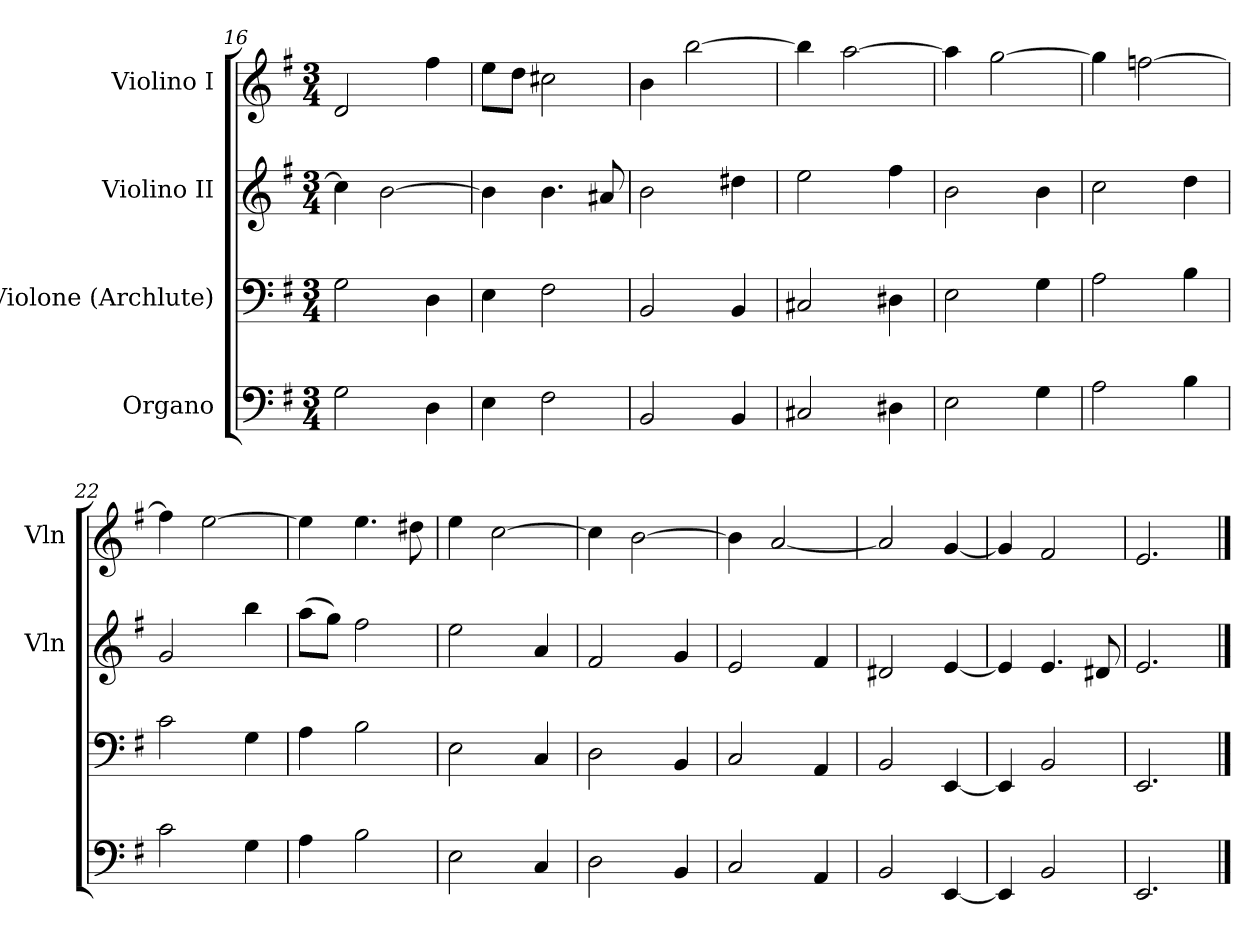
**kern	**kern	**kern	**kern
*part4	*part3	*part2	*part1
*staff4	*staff3	*staff2	*staff1
*I"Organo	*I"Violone (Archlute)	*I"Violino II	*I"Violino I
*	*	*I'Vln	*I'Vln
*clefF4	*clefF4	*clefG2	*clefG2
*k[f#]	*k[f#]	*k[f#]	*k[f#]
*e:	*e:	*e:	*e:
*M3/4	*M3/4	*M3/4	*M3/4
=16	=16	=16	=16
2G\	2G\	4cc\]	2d/
.	.	[2b\	.
4D\	4D\	.	4ff#\
=17	=17	=17	=17
4E\	4E\	4b\]	8ee\L
.	.	.	8dd\J
2F#\	2F#\	4.b\	2cc#X\
.	.	8a#X/	.
=18	=18	=18	=18
2BB/	2BB/	2b\	4b\
.	.	.	[2bb\
4BB/	4BB/	4dd#X\	.
=19	=19	=19	=19
2C#X/	2C#X/	2ee\	4bb\]
.	.	.	[2aa\
4D#X\	4D#X\	4ff#\	.
=20	=20	=20	=20
2E\	2E\	2b\	4aa\]
.	.	.	[2gg\
4G\	4G\	4b\	.
=21	=21	=21	=21
2A\	2A\	2cc\	4gg\]
.	.	.	[2ffn\
4B\	4B\	4dd\	.
=22	=22	=22	=22
2c\	2c\	2g/	4ff\]
.	.	.	[2ee\
4G\	4G\	4bb\	.
=23	=23	=23	=23
4A\	4A\	(8aa\L	4ee\]
.	.	8gg\J)	.
2B\	2B\	2ff#\	4.ee\
.	.	.	8dd#X\
=24	=24	=24	=24
2E\	2E\	2ee\	4ee\
.	.	.	[2cc\
4C/	4C/	4a/	.
=25	=25	=25	=25
2D\	2D\	2f#/	4cc\]
.	.	.	[2b\
4BB/	4BB/	4g/	.
=26	=26	=26	=26
2C/	2C/	2e/	4b\]
.	.	.	[2a/
4AA/	4AA/	4f#/	.
=27	=27	=27	=27
2BB/	2BB/	2d#X/	2a/]
[4EE/	[4EE/	[4e/	[4g/
=28	=28	=28	=28
4EE/]	4EE/]	4e/]	4g/]
2BB/	2BB/	4.e/	2f#/
.	.	8d#X/	.
=29	=29	=29	=29
2.EE/	2.EE/	2.e/	2.e/
==	==	==	==
*-	*-	*-	*-
